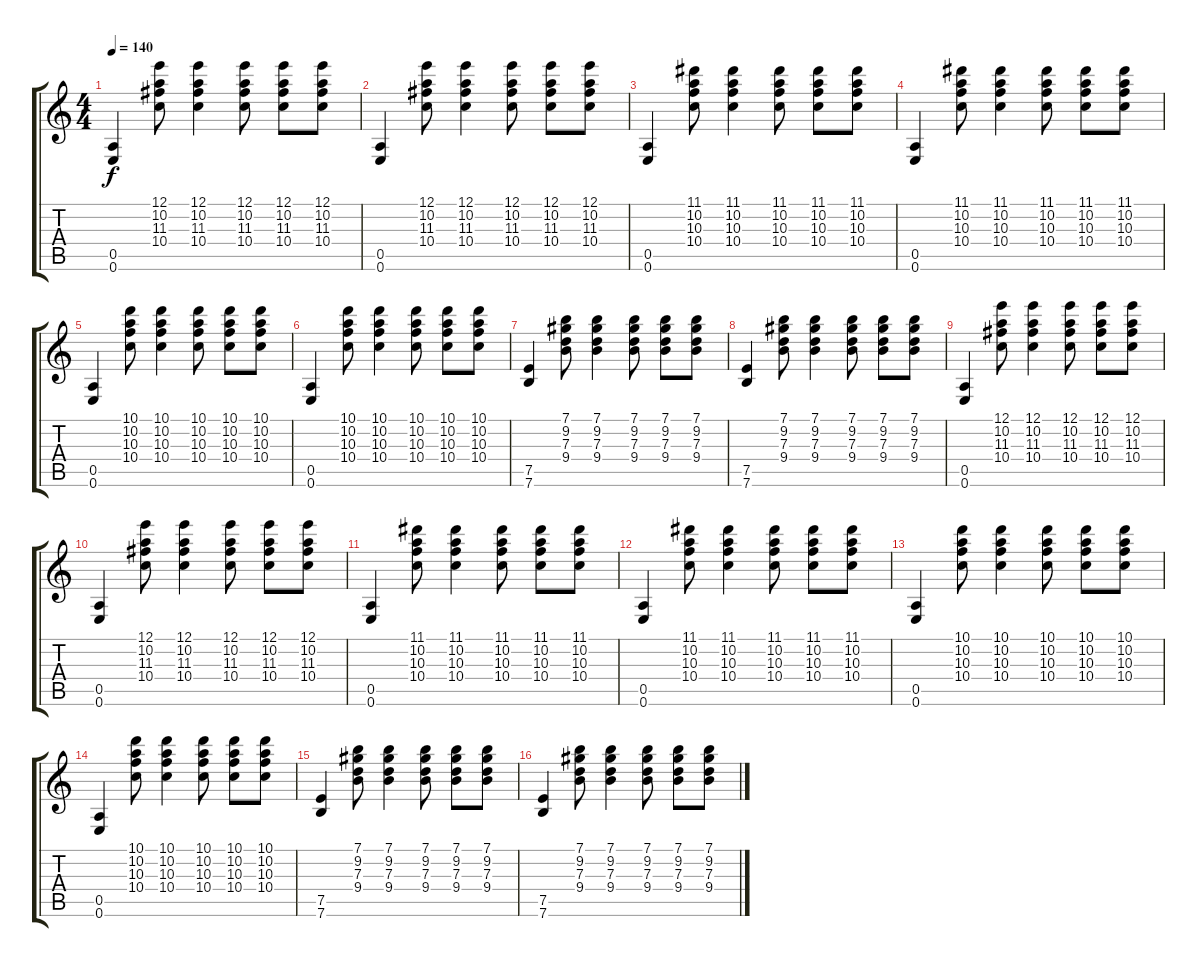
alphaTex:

\track "" {instrument acousticguitarnylon}
\staff {score tabs}
\tuning (E4 B3 G3 D3 A2 E2) {hide}
\ts (4 4)
\tempo 140
\clef g2
\ks c
(0.5 0.6).4{dy f} (12.1 10.2 11.3 10.4).8 (12.1 10.2 11.3 10.4).4 (12.1 10.2 11.3 10.4).8 (12.1 10.2 11.3 10.4).8 (12.1 10.2 11.3 10.4).8 |
(0.5 0.6).4 (12.1 10.2 11.3 10.4).8 (12.1 10.2 11.3 10.4).4 (12.1 10.2 11.3 10.4).8 (12.1 10.2 11.3 10.4).8 (12.1 10.2 11.3 10.4).8 |
(0.5 0.6).4 (11.1 10.2 10.3 10.4).8 (11.1 10.2 10.3 10.4).4 (11.1 10.2 10.3 10.4).8 (11.1 10.2 10.3 10.4).8 (11.1 10.2 10.3 10.4).8 |
(0.5 0.6).4 (11.1 10.2 10.3 10.4).8 (11.1 10.2 10.3 10.4).4 (11.1 10.2 10.3 10.4).8 (11.1 10.2 10.3 10.4).8 (11.1 10.2 10.3 10.4).8 |
(0.5 0.6).4 (10.1 10.2 10.3 10.4).8 (10.1 10.2 10.3 10.4).4 (10.1 10.2 10.3 10.4).8 (10.1 10.2 10.3 10.4).8 (10.1 10.2 10.3 10.4).8 |
(0.5 0.6).4 (10.1 10.2 10.3 10.4).8 (10.1 10.2 10.3 10.4).4 (10.1 10.2 10.3 10.4).8 (10.1 10.2 10.3 10.4).8 (10.1 10.2 10.3 10.4).8 |
(7.5 7.6).4 (7.1 9.2 7.3 9.4).8 (7.1 9.2 7.3 9.4).4 (7.1 9.2 7.3 9.4).8 (7.1 9.2 7.3 9.4).8 (7.1 9.2 7.3 9.4).8 |
(7.5 7.6).4 (7.1 9.2 7.3 9.4).8 (7.1 9.2 7.3 9.4).4 (7.1 9.2 7.3 9.4).8 (7.1 9.2 7.3 9.4).8 (7.1 9.2 7.3 9.4).8 |
(0.5 0.6).4 (12.1 10.2 11.3 10.4).8 (12.1 10.2 11.3 10.4).4 (12.1 10.2 11.3 10.4).8 (12.1 10.2 11.3 10.4).8 (12.1 10.2 11.3 10.4).8 |
(0.5 0.6).4 (12.1 10.2 11.3 10.4).8 (12.1 10.2 11.3 10.4).4 (12.1 10.2 11.3 10.4).8 (12.1 10.2 11.3 10.4).8 (12.1 10.2 11.3 10.4).8 |
(0.5 0.6).4 (11.1 10.2 10.3 10.4).8 (11.1 10.2 10.3 10.4).4 (11.1 10.2 10.3 10.4).8 (11.1 10.2 10.3 10.4).8 (11.1 10.2 10.3 10.4).8 |
(0.5 0.6).4 (11.1 10.2 10.3 10.4).8 (11.1 10.2 10.3 10.4).4 (11.1 10.2 10.3 10.4).8 (11.1 10.2 10.3 10.4).8 (11.1 10.2 10.3 10.4).8 |
(0.5 0.6).4 (10.1 10.2 10.3 10.4).8 (10.1 10.2 10.3 10.4).4 (10.1 10.2 10.3 10.4).8 (10.1 10.2 10.3 10.4).8 (10.1 10.2 10.3 10.4).8 |
(0.5 0.6).4 (10.1 10.2 10.3 10.4).8 (10.1 10.2 10.3 10.4).4 (10.1 10.2 10.3 10.4).8 (10.1 10.2 10.3 10.4).8 (10.1 10.2 10.3 10.4).8 |
(7.5 7.6).4 (7.1 9.2 7.3 9.4).8 (7.1 9.2 7.3 9.4).4 (7.1 9.2 7.3 9.4).8 (7.1 9.2 7.3 9.4).8 (7.1 9.2 7.3 9.4).8 |
(7.5 7.6).4 (7.1 9.2 7.3 9.4).8 (7.1 9.2 7.3 9.4).4 (7.1 9.2 7.3 9.4).8 (7.1 9.2 7.3 9.4).8 (7.1 9.2 7.3 9.4).8
